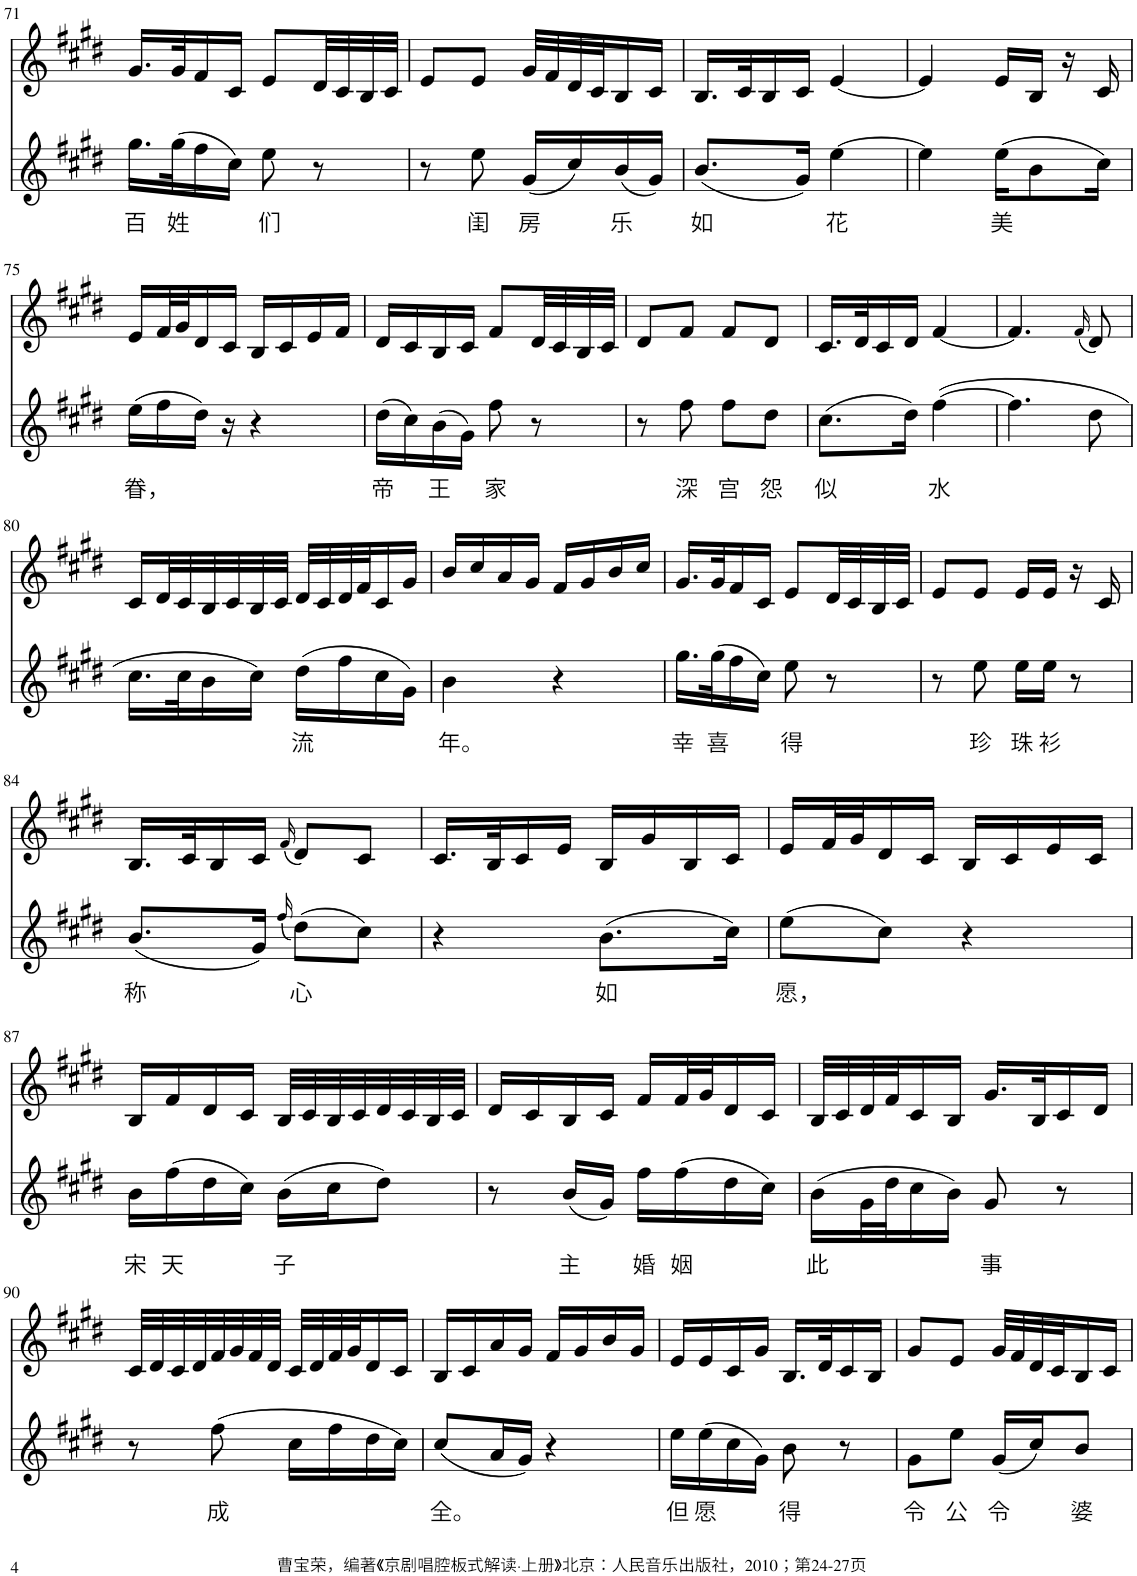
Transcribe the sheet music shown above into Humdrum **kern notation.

**kern	**text	**kern
*part2	*part2	*part1
*staff2	*staff2	*staff1
*I"Piano	*	*I"Piano
*I'Pno	*	*I'Pno
!!LO:PB:g=z
*clefG2	*	*clefG2
*k[f#c#g#d#]	*	*k[f#c#g#d#]
*M2/4	*	*M2/4
=71	=71	=71
!	!LO:LY:b	!
16.gg#\LL	百	16.g#/LL
!	!LO:LY:b	!
(32gg#\K	姓	32g#/K
16ff#\	.	16f#/
16cc#\JJ)	.	16c#/JJ
!	!LO:LY:b	!
8ee\	们	8e/L
8r	.	32d#/LL
.	.	32c#/
.	.	32B/
.	.	32c#/JJJ
=72	=72	=72
8r	.	8e/L
!	!LO:LY:b	!
8ee\	闺	8e/J
!	!LO:LY:b	!
(16g#/LL	房	32g#/LLL
.	.	32f#/
16cc#/)	.	32d#/
.	.	32c#/J
!	!LO:LY:b	!
(16b/	乐	16B/
16g#/JJ)	.	16c#/JJ
=73	=73	=73
!	!LO:LY:b	!
(8.b/L	如	16.B/LL
.	.	32c#/K
.	.	16B/
16g#/Jk)	.	16c#/JJ
!	!LO:LY:b	!
[4ee\	花	[4e/
=74	=74	=74
4ee\]	.	4e/]
!	!LO:LY:b	!
(16ee\KL	美	16e/LL
8b\	.	16B/JJ
.	.	16r
16cc#\Jk)	.	16c#/
!!LO:LB:g=z
=75	=75	=75
!	!LO:LY:b	!
(16ee\LL	眷，	16e/LL
16ff#\	.	32f#/L
.	.	32g#/J
16dd#\JJ)	.	16d#/
16r	.	16c#/JJ
4r	.	16B/LL
.	.	16c#/
.	.	16e/
.	.	16f#/JJ
=76	=76	=76
!	!LO:LY:b	!
(16dd#\LL	帝	16d#/LL
16cc#\)	.	16c#/
!	!LO:LY:b	!
(16b\	王	16B/
16g#\JJ)	.	16c#/JJ
!	!LO:LY:b	!
8ff#\	家	8f#/L
8r	.	32d#/LL
.	.	32c#/
.	.	32B/
.	.	32c#/JJJ
=77	=77	=77
8r	.	8d#/L
!	!LO:LY:b	!
8ff#\	深	8f#/J
!	!LO:LY:b	!
8ff#\L	宫	8f#/L
!	!LO:LY:b	!
8dd#\J	怨	8d#/J
=78	=78	=78
!	!LO:LY:b	!
(8.cc#\L	似	16.c#/LL
.	.	32d#/K
.	.	16c#/
16dd#\Jk)	.	16d#/JJ
!	!LO:LY:b	!
([4ff#\	水	[4f#/
=79	=79	=79
4.ff#\]	.	4.f#/]
.	.	(16qf#/
8dd#\	.	8d#/)
!!LO:LB:g=z
=80	=80	=80
16.cc#\LL	.	16c#/LL
.	.	32d#/L
32cc#\K	.	32c#/
16b\	.	32B/
.	.	32c#/
16cc#\JJ)	.	32B/
.	.	32c#/JJJ
!	!LO:LY:b	!
(16dd#\LL	流	32d#/LLL
.	.	32c#/
16ff#\	.	32d#/
.	.	32f#/J
16cc#\	.	16c#/
16g#\JJ)	.	16g#/JJ
=81	=81	=81
!	!LO:LY:b	!
4b\	年。	16b/LL
.	.	16cc#/
.	.	16a/
.	.	16g#/JJ
4r	.	16f#/LL
.	.	16g#/
.	.	16b/
.	.	16cc#/JJ
=82	=82	=82
!	!LO:LY:b	!
16.gg#\LL	幸	16.g#/LL
!	!LO:LY:b	!
(32gg#\K	喜	32g#/K
16ff#\	.	16f#/
16cc#\JJ)	.	16c#/JJ
!	!LO:LY:b	!
8ee\	得	8e/L
8r	.	32d#/LL
.	.	32c#/
.	.	32B/
.	.	32c#/JJJ
=83	=83	=83
8r	.	8e/L
!	!LO:LY:b	!
8ee\	珍	8e/J
!	!LO:LY:b	!
16ee\LL	珠	16e/LL
!	!LO:LY:b	!
16ee\JJ	衫	16e/JJ
8r	.	16r
.	.	16c#/
!!LO:LB:g=z
=84	=84	=84
!	!LO:LY:b	!
(8.b/L	称	16.B/LL
.	.	32c#/K
.	.	16B/
16g#/Jk)	.	16c#/JJ
(16qff#/	.	(16qf#/
!	!LO:LY:b	!
(8dd#\L)	心	8d#/L)
8cc#\J)	.	8c#/J
=85	=85	=85
4r	.	16.c#/LL
.	.	32B/K
.	.	16c#/
.	.	16e/JJ
!	!LO:LY:b	!
(8.b\L	如	16B/LL
.	.	16g#/
.	.	16B/
16cc#\Jk)	.	16c#/JJ
=86	=86	=86
!	!LO:LY:b	!
(8ee\L	愿，	16e/LL
.	.	32f#/L
.	.	32g#/J
8cc#\J)	.	16d#/
.	.	16c#/JJ
4r	.	16B/LL
.	.	16c#/
.	.	16e/
.	.	16c#/JJ
!!LO:LB:g=z
=87	=87	=87
!	!LO:LY:b	!
16b\LL	宋	16B/LL
!	!LO:LY:b	!
(16ff#\	天	16f#/
16dd#\	.	16d#/
16cc#\JJ)	.	16c#/JJ
!	!LO:LY:b	!
(16b\LL	子	32B/LLL
.	.	32c#/
16cc#\J	.	32B/
.	.	32c#/
8dd#\J)	.	32d#/
.	.	32c#/
.	.	32B/
.	.	32c#/JJJ
=88	=88	=88
8r	.	16d#/LL
.	.	16c#/
!	!LO:LY:b	!
(16b/LL	主	16B/
16g#/JJ)	.	16c#/JJ
!	!LO:LY:b	!
16ff#\LL	婚	16f#/LL
!	!LO:LY:b	!
(16ff#\	姻	32f#/L
.	.	32g#/J
16dd#\	.	16d#/
16cc#\JJ)	.	16c#/JJ
=89	=89	=89
!	!LO:LY:b	!
(16b\LL	此	32B/LLL
.	.	32c#/
32g#\L	.	32d#/
32dd#\J	.	32f#/J
16cc#\	.	16c#/
16b\JJ)	.	16B/JJ
!	!LO:LY:b	!
8g#/	事	16.g#/LL
.	.	32B/K
8r	.	16c#/
.	.	16d#/JJ
!!LO:LB:g=z
=90	=90	=90
8r	.	32c#/LLL
.	.	32d#/
.	.	32c#/
.	.	32d#/
!	!LO:LY:b	!
(8ff#\	成	32f#/
.	.	32g#/
.	.	32f#/
.	.	32d#/JJJ
16cc#\LL	.	32c#/LLL
.	.	32d#/
16ff#\	.	32f#/
.	.	32g#/J
16dd#\	.	16d#/
16cc#\JJ)	.	16c#/JJ
=91	=91	=91
!	!LO:LY:b	!
(8cc#/L	全。	16B/LL
.	.	16c#/
16a/L	.	16a/
16g#/JJ)	.	16g#/JJ
4r	.	16f#/LL
.	.	16g#/
.	.	16b/
.	.	16g#/JJ
=92	=92	=92
!	!LO:LY:b	!
16ee\LL	但	16e/LL
!	!LO:LY:b	!
(16ee\	愿	16e/
16cc#\	.	16c#/
16g#\JJ)	.	16g#/JJ
!	!LO:LY:b	!
8b\	得	16.B/LL
.	.	32d#/K
8r	.	16c#/
.	.	16B/JJ
=93	=93	=93
!	!LO:LY:b	!
8g#\L	令	8g#/L
!	!LO:LY:b	!
8ee\J	公	8e/J
!	!LO:LY:b	!
(16g#/LL	令	32g#/LLL
.	.	32f#/
16cc#/J)	.	32d#/
.	.	32c#/J
!	!LO:LY:b	!
8b/J	婆	16B/
.	.	16c#/JJ
=	=	=
*-	*-	*-
